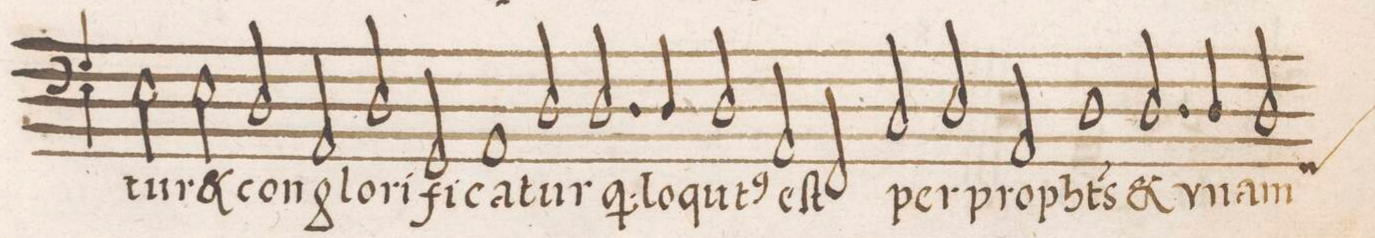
**kern	**text
*I"BASSVS	*
*clefF4	*
*k[]	*
*met(C|)	*
*M2/1	*
2E\	-tur
2E\	(et)
2D/	con-
2AA/	-glo-
=113-	=113-
2D/	-ri-
2GG/	-fi-
1AA/	-ca-
=114-	=114-
2D/	-tur
2.D/	(qui)
4D/	lo-
2D/	-qu-
=115-	=115-
2AA/	-t(us)
2FF/	eſt
2C/	per
2D/	pro-
=116-	=116-
2AA/	-ph(e)-
1D\	-t(a)s
2.D/	(et)
=117-	=117-
4D/	u-
*custos:GG	*
2D/	-nam
*-	*-
